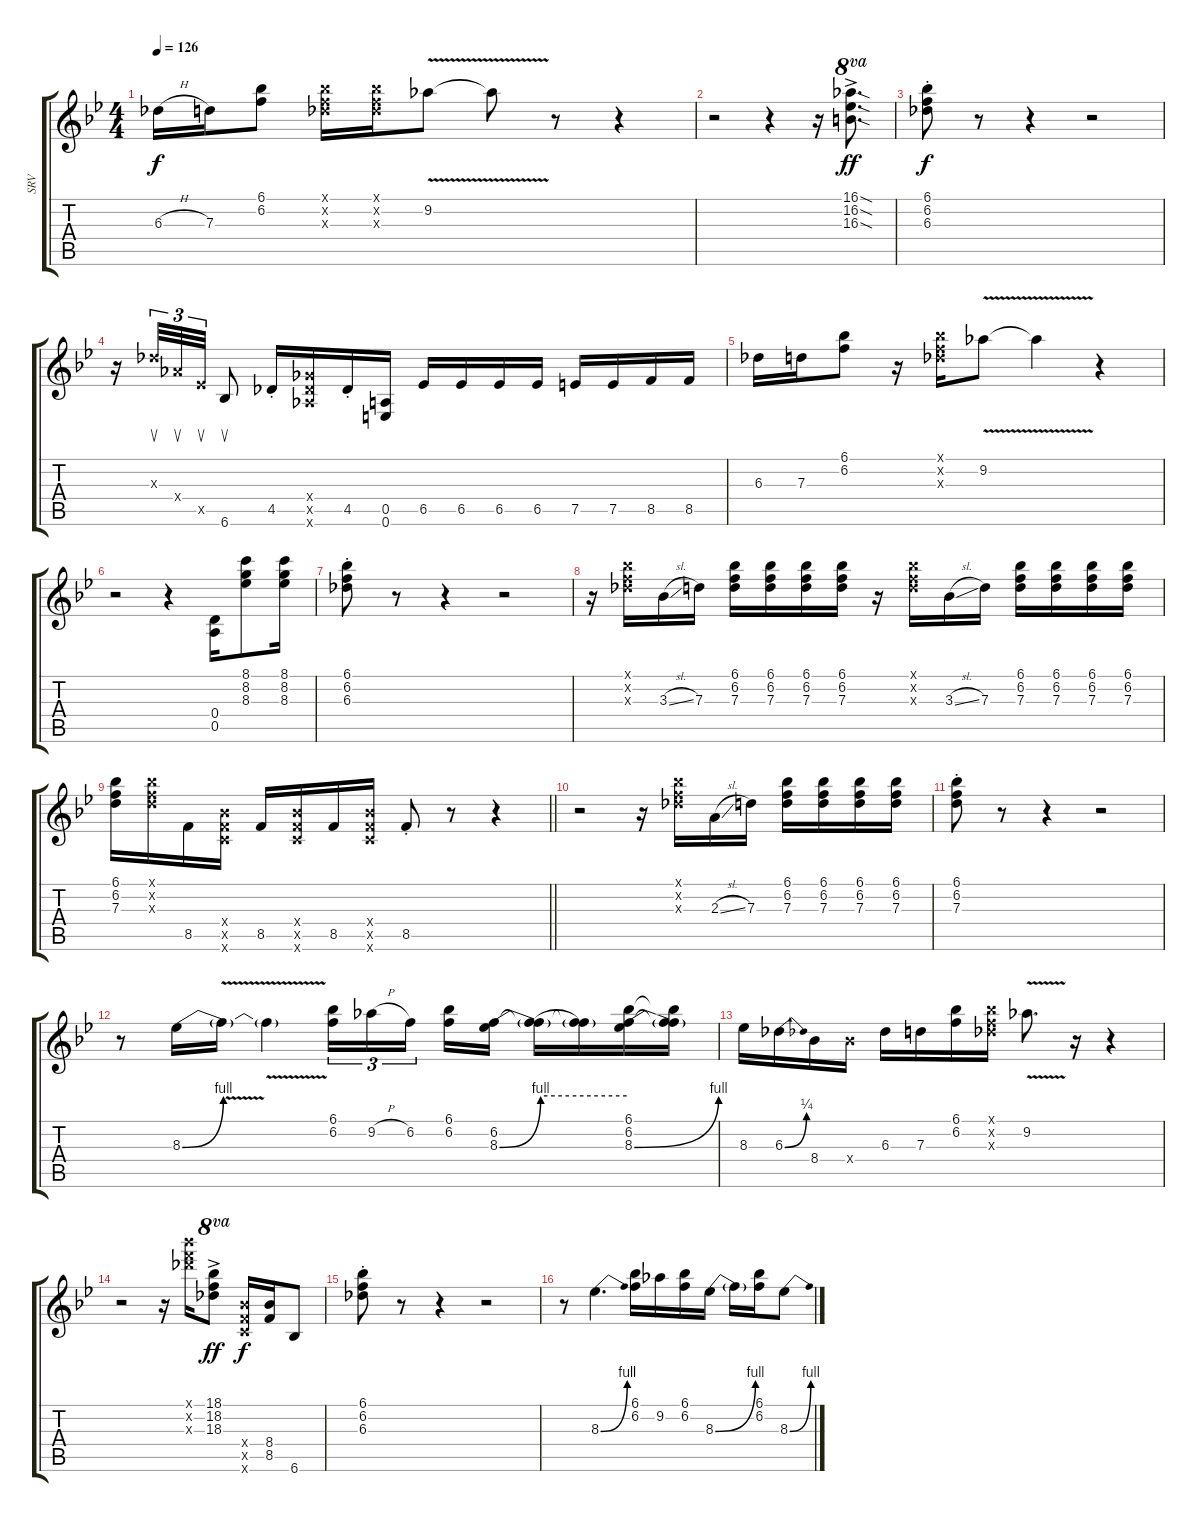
\track ("SRV" "SRV") {instrument overdrivenguitar}
\staff {score tabs}
\tuning (E4 B3 G3 D3 A2 E2) {hide}
\ts (4 4)
\tempo 126
\clef g2
\ks bb
6.3{h}.16{dy f} 7.3.16 (6.1 6.2).8 (6.1{x} 6.2{x} 6.3{x}).16 (6.1{x} 6.2{x} 6.3{x}).16 9.2{v}.8 9.2{v t}.8 r.8 r.4 |
r.2 r.4 r.16 (16.1{sod ac} 16.2{sod ac} 16.3{sod ac}).8{d ot 8va dy ff} |
(6.1{st} 6.2{st} 6.3{st}).8{dy f} r.8 r.4 r.2 |
r.16 6.3{x}.32{su tu (3 2)} 6.4{x}.32{su tu (3 2)} 6.5{x}.32{su tu (3 2)} 6.6.8{su} 4.5{st}.16 (4.4{x} 4.5{x} 4.6{x}).16 4.5{st}.16 (0.5 0.6).16 6.5.16 6.5.16 6.5.16 6.5.16 7.5.16 7.5.16 8.5.16 8.5.16 |
6.3.16 7.3.16 (6.1 6.2).8 r.16 (6.1{x} 6.2{x} 6.3{x}).16 9.2{v}.8 9.2{v t}.4 r.4 |
r.2 r.4 (0.4 0.5).16 (8.1 8.2 8.3).8 (8.1 8.2 8.3).16 |
(6.1{st} 6.2{st} 6.3{st}).8 r.8 r.4 r.2 |
r.16 (6.1{x} 6.2{x} 6.3{x}).16 3.3{sl}.16 7.3.16 (6.1 6.2 7.3).16 (6.1 6.2 7.3).16 (6.1 6.2 7.3).16 (6.1 6.2 7.3).16 r.16 (6.1{x} 6.2{x} 7.3{x}).16 3.3{sl}.16 7.3.16 (6.1 6.2 7.3).16 (6.1 6.2 7.3).16 (6.1 6.2 7.3).16 (6.1 6.2 7.3).16 |
\barLineRight lightlight
(6.1 6.2 7.3).16 (6.1{x} 6.2{x} 7.3{x}).16 8.5.16 (8.4{x} 8.5{x} 8.6{x}).16 8.5.16 (8.4{x} 8.5{x} 8.6{x}).16 8.5.16 (8.4{x} 8.5{x} 8.6{x}).16 8.5{st}.8 r.8 r.4 |
r.2 r.16 (6.1{x} 6.2{x} 6.3{x}).16 2.3{sl}.16 7.3.16 (6.1 6.2 7.3).16 (6.1 6.2 7.3).16 (6.1 6.2 7.3).16 (6.1 6.2 7.3).16 |
(6.1{st} 6.2{st} 7.3{st}).8 r.8 r.4 r.2 |
r.8 8.3{be (bend 0 0 60 4)}.16 8.3{v t}.16 8.3{v t}.4 (6.1 6.2).16{tu (3 2)} 9.2{h}.16{tu (3 2)} 6.2.16{tu (3 2) beam splitsecondary} (6.1 6.2).16 (6.2 8.3{be (bend 0 0 60 4)}).16 (6.2{t} 8.3{be (hold 0 4 60 4) t}).16 (6.2{t} 8.3{t}).16 (6.1 6.2 8.3{be (bend 0 0 60 4)}).16 (6.1{t} 6.2{t} 8.3{t}).16 |
8.3.16 6.3{be (bend 0 0 60 1)}.16 8.4.16 8.4{x}.16 6.3.16 7.3.16 (6.1 6.2).16 (6.1{x} 6.2{x} 6.3{x}).16 9.2{v}.8{d} r.16 r.4 |
r.2 r.16 (18.1{x} 18.2{x} 18.3{x}).16 (18.1{ac} 18.2{ac} 18.3{ac}).8{ot 8va dy ff} (8.4{x} 8.5{x} 8.6{x}).16{dy f} (8.4 8.5).16 6.6.8 |
(6.1{st} 6.2{st} 6.3{st}).8 r.8 r.4 r.2 |
r.8 8.3{be (bend 0 0 60 4)}.4{d} (6.1 6.2).16 9.2.16 (6.1 6.2).16 8.3{be (bend 0 0 60 4)}.16 8.3{t}.16 (6.1 6.2).16 8.3{be (bend 0 0 60 4)}.8
